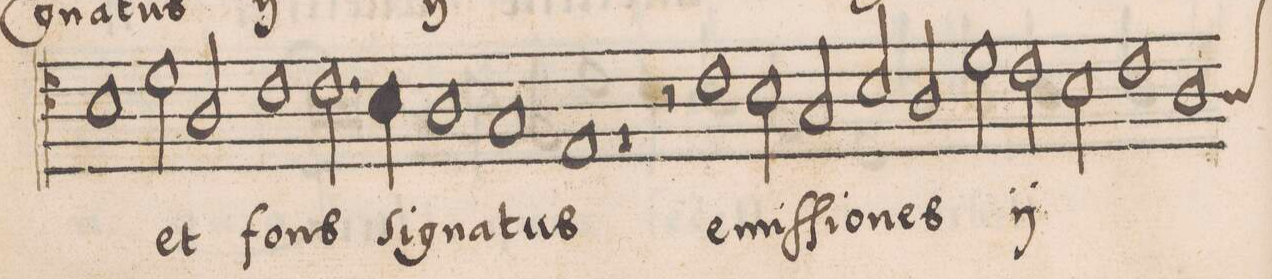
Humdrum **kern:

**kern	**text
*I"ALTVS	*
*clefC4	*
*k[]	*
*met(C)	*
*M2/1	*
1B	-tus
*	*Xij
2d\	et
2A/	.
=21-	=21-
1c	fons
2.c\	.
4B\	ſi-
=22-	=22-
1A	-gna-
1G	-tus
=23-	=23-
1E	.
1r	.
=24-	=24-
2r	.
1c	e-
2B\	-miſ-
=25-	=25-
2G/	-ſi-
2B/	-o-
2A/	-nes
*	*ij
2d\	e-
=26-	=26-
2c\	-miſ-
2B\	-ſi-
1c	-o-
=27-	=27-
*custos:A	*
1A	-nes
*	*Xij
*-	*-
